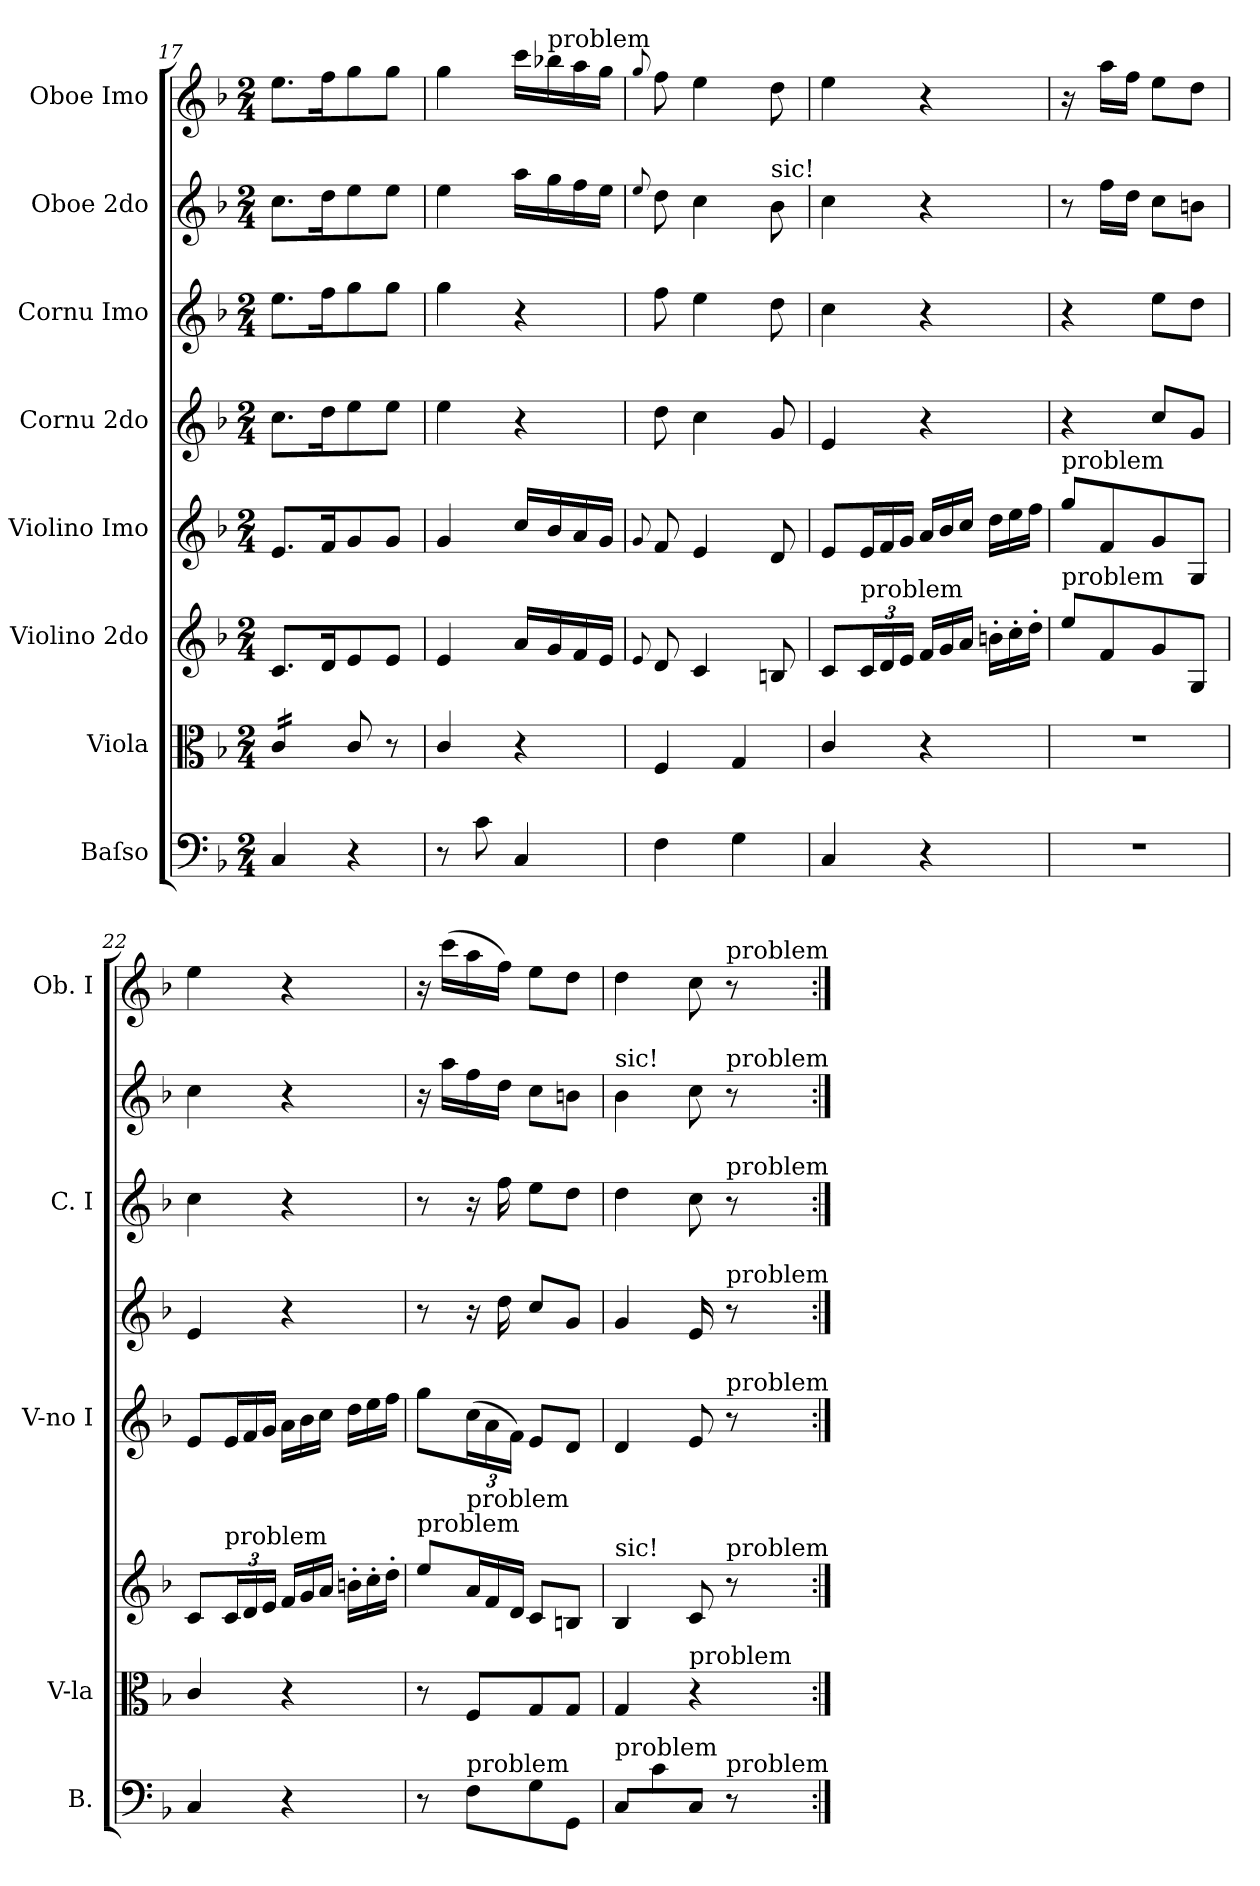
**kern	**kern	**kern	**kern	**kern	**kern	**kern	**kern
*part8	*part7	*part6	*part5	*part4	*part3	*part2	*part1
*staff8	*staff7	*staff6	*staff5	*staff4	*staff3	*staff2	*staff1
*I"Baſso	*I"Viola	*I"Violino 2do	*I"Violino Imo	*I"Cornu 2do	*I"Cornu Imo	*I"Oboe 2do	*I"Oboe Imo
*I'B.	*I'V-la	*	*I'V-no I	*	*I'C. I	*	*I'Ob. I
*clefF4	*clefC3	*clefG2	*clefG2	*clefG2	*clefG2	*clefG2	*clefG2
*k[b-]	*k[b-]	*k[b-]	*k[b-]	*k[b-]	*k[b-]	*k[b-]	*k[b-]
*M2/4	*M2/4	*M2/4	*M2/4	*M2/4	*M2/4	*M2/4	*M2/4
=17	=17	=17	=17	=17	=17	=17	=17
*	*tremolo	*	*	*	*	*	*
4C/	16c/LL	8.c/L	8.e/L	8.cc\L	8.ee\L	8.cc\L	8.ee\L
.	16c/	.	.	.	.	.	.
.	16c/	.	.	.	.	.	.
.	16c/JJ	16d/K	16f/K	16dd\K	16ff\K	16dd\K	16ff\K
*	*Xtremolo	*	*	*	*	*	*
4r	8c/	8e/	8g/	8ee\	8gg\	8ee\	8gg\
.	8r	8e/J	8g/J	8ee\J	8gg\J	8ee\J	8gg\J
=18	=18	=18	=18	=18	=18	=18	=18
8r	4c/	4e/	4g/	4ee\	4gg\	4ee\	4gg\
8c\	.	.	.	.	.	.	.
4C/	4r	16a/LL	16cc/LL	4r	4r	16aa\LL	16ccc\LL
!	!	!	!	!	!	!	!LO:TX:a:t=problem
.	.	16g/	16b-/	.	.	16gg\	16bb-X\
.	.	16f/	16a/	.	.	16ff\	16aa\
.	.	16e/JJ	16g/JJ	.	.	16ee\JJ	16gg\JJ
=19	=19	=19	=19	=19	=19	=19	=19
.	.	8qqe/	8qqg/	.	.	8qqee/	8qqgg/
4F\	4F/	8d/	8f/	8dd\	8ff\	8dd\	8ff\
.	.	4c/	4e/	4cc\	4ee\	4cc\	4ee\
4G\	4G/	.	.	.	.	.	.
!	!	!	!	!	!	!LO:TX:a:t=sic!	!
.	.	8Bn/	8d/	8g/	8dd\	8b-\	8dd\
=20	=20	=20	=20	=20	=20	=20	=20
4C/	4c/	8c/L	8e/L	4e/	4cc\	4cc\	4ee\
*	*	*	*Xtuplet	*	*	*	*
!	!	!LO:TX:a:t=problem	!	!	!	!	!
.	.	24c/L	24e/L	.	.	.	.
.	.	24d/	24f/	.	.	.	.
.	.	24e/JJ	24g/JJ	.	.	.	.
*	*	*Xtuplet	*	*	*	*	*
4r	4r	24f/LL	24a/LL	4r	4r	4r	4r
.	.	24g/	24b-/	.	.	.	.
.	.	24a/JJ	24cc/JJ	.	.	.	.
.	.	24bn'\LL	24dd\LL	.	.	.	.
.	.	24cc'\	24ee\	.	.	.	.
.	.	24dd'\JJ	24ff\JJ	.	.	.	.
=21	=21	=21	=21	=21	=21	=21	=21
!	!	!	!LO:TX:a:t=problem	!	!	!	!
!	!	!LO:TX:a:t=problem	!	!	!	!	!
!	!	!	!	!	!	!	!LO:N:vis=16
2r	2r	8ee\L	8gg\L	4r	4r	8r	8r
.	.	8f/	8f/	.	.	16ff\LL	16aa\LL
.	.	.	.	.	.	16dd\JJ	16ff\JJ
.	.	8g/	8g/	8cc/L	8ee\L	8cc\L	8ee\L
.	.	8G/J	8G/J	8g/J	8dd\J	8bn\J	8dd\J
=22	=22	=22	=22	=22	=22	=22	=22
4C/	4c/	8c/L	8e/L	4e/	4cc\	4cc\	4ee\
*	*	*tuplet	*	*	*	*	*
!	!	!LO:TX:a:t=problem	!	!	!	!	!
.	.	24c/L	24e/L	.	.	.	.
.	.	24d/	24f/	.	.	.	.
.	.	24e/JJ	24g/JJ	.	.	.	.
*	*	*Xtuplet	*	*	*	*	*
4r	4r	24f/LL	24a\LL	4r	4r	4r	4r
.	.	24g/	24b-\	.	.	.	.
.	.	24a/JJ	24cc\JJ	.	.	.	.
.	.	24bn'\LL	24dd\LL	.	.	.	.
.	.	24cc'\	24ee\	.	.	.	.
.	.	24dd'\JJ	24ff\JJ	.	.	.	.
=23	=23	=23	=23	=23	=23	=23	=23
!	!	!LO:TX:a:t=problem	!	!	!	!	!
8r	8r	8ee\L	8gg\L	8r	8r	16r	16r
.	.	.	.	.	.	16aa\LL	(16ccc\LL
*	*	*	*tuplet	*	*	*	*
!	!	!LO:TX:a:t=problem	!	!	!	!	!
!LO:TX:a:t=problem	!	!	!	!	!	!	!
8F\L	8F/L	24a/L	(24cc\L	16r	16r	16ff\	16aa\
.	.	24f/	24a\	.	.	.	.
.	.	.	.	16dd\	16ff\	16dd\JJ	16ff\JJ)
.	.	24d/JJ	24f\JJ)	.	.	.	.
8G\	8G/	8c/L	8e/L	8cc/L	8ee\L	8cc\L	8ee\L
8GG/J	8G/J	8Bn/J	8d/J	8g/J	8dd\J	8bn\J	8dd\J
=24	=24	=24	=24	=24	=24	=24	=24
!	!	!	!	!	!	!LO:TX:a:t=sic!	!
!	!	!LO:TX:a:t=sic!	!	!	!	!	!
!LO:TX:a:t=problem	!	!	!	!	!	!	!
8C/L	4G/	4B-/	4d/	4g/	4dd\	4b-\	4dd\
8c\	.	.	.	.	.	.	.
!	!LO:TX:a:t=problem	!	!	!	!	!	!
!	!	!	!	!LO:N:vis=16	!	!	!
8C/J	4r	8c/	8e/	8e/	8cc\	8cc\	8cc\
!	!	!	!	!	!	!	!LO:TX:a:t=problem
!	!	!	!	!	!	!LO:TX:a:t=problem	!
!	!	!	!	!	!LO:TX:a:t=problem	!	!
!	!	!	!	!LO:TX:a:t=problem	!	!	!
!	!	!	!LO:TX:a:t=problem	!	!	!	!
!	!	!LO:TX:a:t=problem	!	!	!	!	!
!LO:TX:a:t=problem	!	!	!	!	!	!	!
8r	.	8r	8r	8r	8r	8r	8r
=:|!	=:|!	=:|!	=:|!	=:|!	=:|!	=:|!	=:|!
*-	*-	*-	*-	*-	*-	*-	*-
